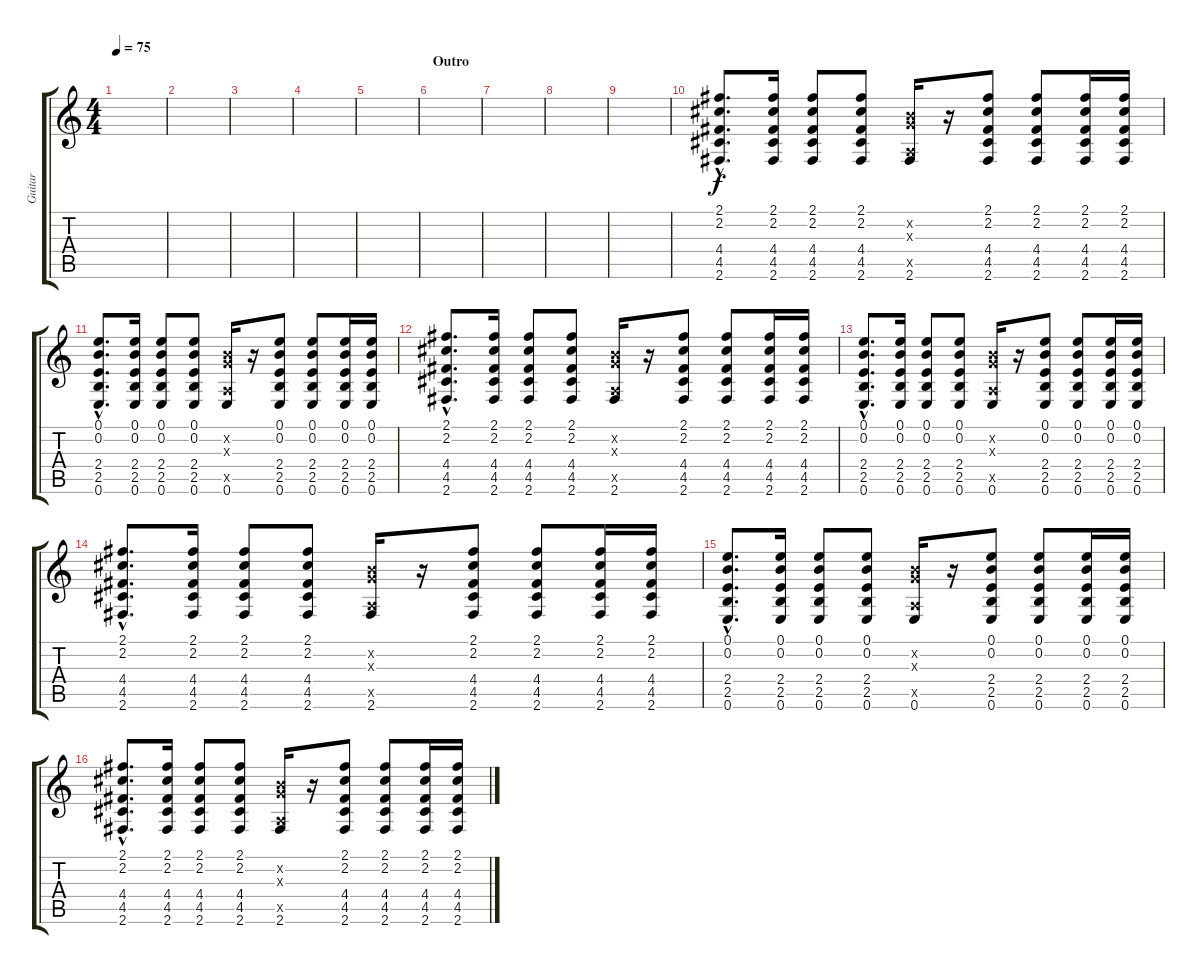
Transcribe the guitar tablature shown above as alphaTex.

\track ("Guitar " "Guitar ") {instrument acousticguitarsteel}
\staff {score tabs}
\tuning (E4 B3 G3 D3 A2 E2) {hide}
\ts (4 4)
\tempo 75
\clef g2
\ks c
|
|
|
|
|
\section ("" "Outro")
|
|
|
|
(2.1{hac} 2.2{hac} 4.4{hac} 4.5{hac} 2.6{hac}).8{d volume 13} (2.1 2.2 4.4 4.5 2.6).16 (2.1 2.2 4.4 4.5 2.6).8 (2.1 2.2 4.4 4.5 2.6).8 (0.2{x} 0.3{x} 0.5{x} 2.6).16 r.16 (2.1 2.2 4.4 4.5 2.6).8 (2.1 2.2 4.4 4.5 2.6).8 (2.1 2.2 4.4 4.5 2.6).16 (2.1 2.2 4.4 4.5 2.6).16 |
(0.1{hac} 0.2{hac} 2.4{hac} 2.5{hac} 0.6{hac}).8{d volume 13} (0.1 0.2 2.4 2.5 0.6).16 (0.1 0.2 2.4 2.5 0.6).8 (0.1 0.2 2.4 2.5 0.6).8 (0.2{x} 0.3{x} 0.5{x} 0.6).16 r.16 (0.1 0.2 2.4 2.5 0.6).8 (0.1 0.2 2.4 2.5 0.6).8 (0.1 0.2 2.4 2.5 0.6).16 (0.1 0.2 2.4 2.5 0.6).16 |
(2.1{hac} 2.2{hac} 4.4{hac} 4.5{hac} 2.6{hac}).8{d volume 13} (2.1 2.2 4.4 4.5 2.6).16 (2.1 2.2 4.4 4.5 2.6).8 (2.1 2.2 4.4 4.5 2.6).8 (0.2{x} 0.3{x} 0.5{x} 2.6).16 r.16 (2.1 2.2 4.4 4.5 2.6).8 (2.1 2.2 4.4 4.5 2.6).8 (2.1 2.2 4.4 4.5 2.6).16 (2.1 2.2 4.4 4.5 2.6).16 |
(0.1{hac} 0.2{hac} 2.4{hac} 2.5{hac} 0.6{hac}).8{d volume 13} (0.1 0.2 2.4 2.5 0.6).16 (0.1 0.2 2.4 2.5 0.6).8 (0.1 0.2 2.4 2.5 0.6).8 (0.2{x} 0.3{x} 0.5{x} 0.6).16 r.16 (0.1 0.2 2.4 2.5 0.6).8 (0.1 0.2 2.4 2.5 0.6).8 (0.1 0.2 2.4 2.5 0.6).16 (0.1 0.2 2.4 2.5 0.6).16 |
(2.1{hac} 2.2{hac} 4.4{hac} 4.5{hac} 2.6{hac}).8{d volume 13} (2.1 2.2 4.4 4.5 2.6).16 (2.1 2.2 4.4 4.5 2.6).8 (2.1 2.2 4.4 4.5 2.6).8 (0.2{x} 0.3{x} 0.5{x} 2.6).16 r.16 (2.1 2.2 4.4 4.5 2.6).8 (2.1 2.2 4.4 4.5 2.6).8 (2.1 2.2 4.4 4.5 2.6).16 (2.1 2.2 4.4 4.5 2.6).16 |
(0.1{hac} 0.2{hac} 2.4{hac} 2.5{hac} 0.6{hac}).8{d volume 13} (0.1 0.2 2.4 2.5 0.6).16 (0.1 0.2 2.4 2.5 0.6).8 (0.1 0.2 2.4 2.5 0.6).8 (0.2{x} 0.3{x} 0.5{x} 0.6).16 r.16 (0.1 0.2 2.4 2.5 0.6).8 (0.1 0.2 2.4 2.5 0.6).8 (0.1 0.2 2.4 2.5 0.6).16 (0.1 0.2 2.4 2.5 0.6).16 |
(2.1{hac} 2.2{hac} 4.4{hac} 4.5{hac} 2.6{hac}).8{d volume 13} (2.1 2.2 4.4 4.5 2.6).16 (2.1 2.2 4.4 4.5 2.6).8 (2.1 2.2 4.4 4.5 2.6).8 (0.2{x} 0.3{x} 0.5{x} 2.6).16 r.16 (2.1 2.2 4.4 4.5 2.6).8 (2.1 2.2 4.4 4.5 2.6).8 (2.1 2.2 4.4 4.5 2.6).16 (2.1 2.2 4.4 4.5 2.6).16
